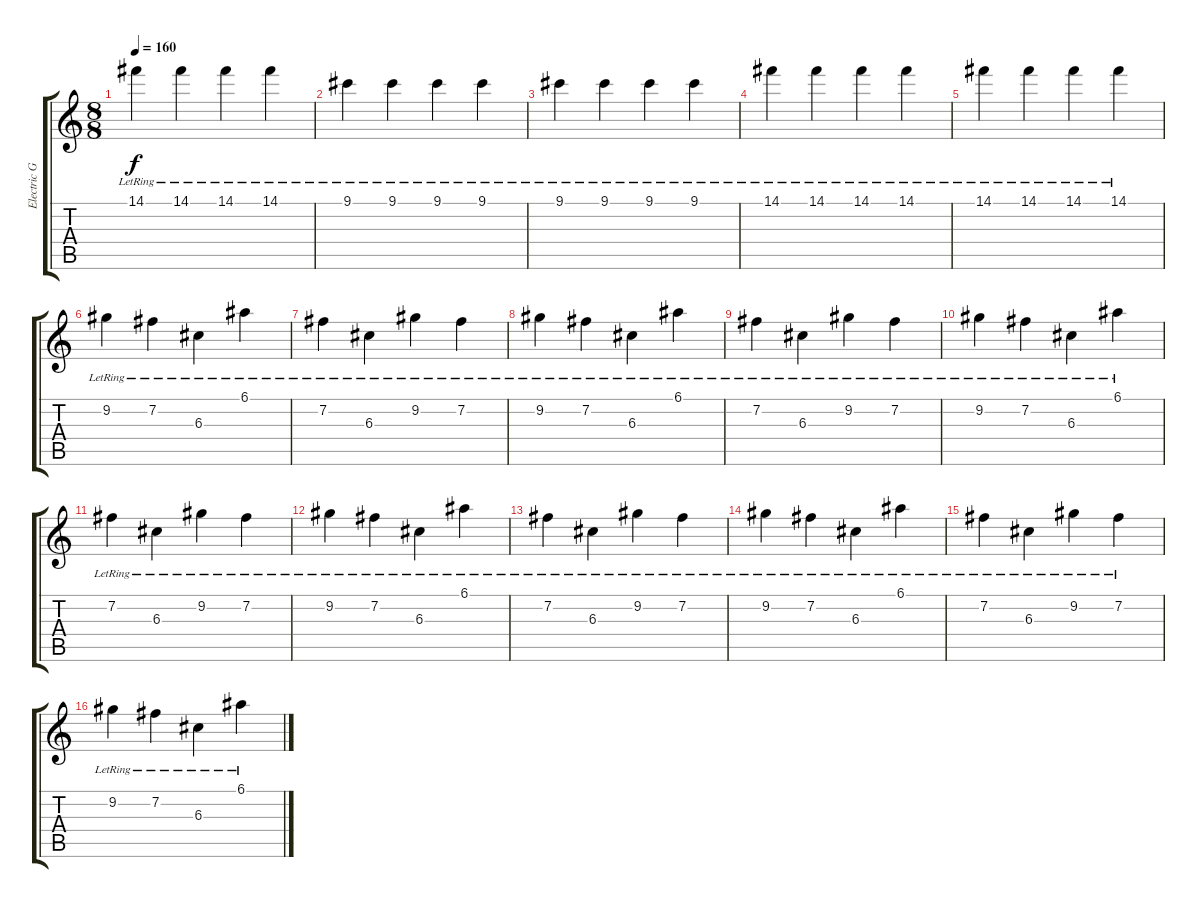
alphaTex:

\track ("Electric Guitar (Lead)" "Electric G") {instrument overdrivenguitar}
\staff {score tabs}
\tuning (E4 B3 G3 D3 A2 E2) {hide}
\ts (8 8)
\tempo 160
\clef g2
\ks c
14.1{lr}.4{dy f} 14.1{lr}.4 14.1{lr}.4 14.1{lr}.4 |
9.1{lr}.4 9.1{lr}.4 9.1{lr}.4 9.1{lr}.4 |
9.1{lr}.4 9.1{lr}.4 9.1{lr}.4 9.1{lr}.4 |
14.1{lr}.4 14.1{lr}.4 14.1{lr}.4 14.1{lr}.4 |
14.1{lr}.4 14.1{lr}.4 14.1{lr}.4 14.1{lr}.4 |
9.2{lr}.4 7.2{lr}.4 6.3{lr}.4 6.1{lr}.4 |
7.2{lr}.4 6.3{lr}.4 9.2{lr}.4 7.2{lr}.4 |
9.2{lr}.4 7.2{lr}.4 6.3{lr}.4 6.1{lr}.4 |
7.2{lr}.4 6.3{lr}.4 9.2{lr}.4 7.2{lr}.4 |
9.2{lr}.4 7.2{lr}.4 6.3{lr}.4 6.1{lr}.4 |
7.2{lr}.4 6.3{lr}.4 9.2{lr}.4 7.2{lr}.4 |
9.2{lr}.4 7.2{lr}.4 6.3{lr}.4 6.1{lr}.4 |
7.2{lr}.4 6.3{lr}.4 9.2{lr}.4 7.2{lr}.4 |
9.2{lr}.4 7.2{lr}.4 6.3{lr}.4 6.1{lr}.4 |
7.2{lr}.4 6.3{lr}.4 9.2{lr}.4 7.2{lr}.4 |
9.2{lr}.4 7.2{lr}.4 6.3{lr}.4 6.1{lr}.4
